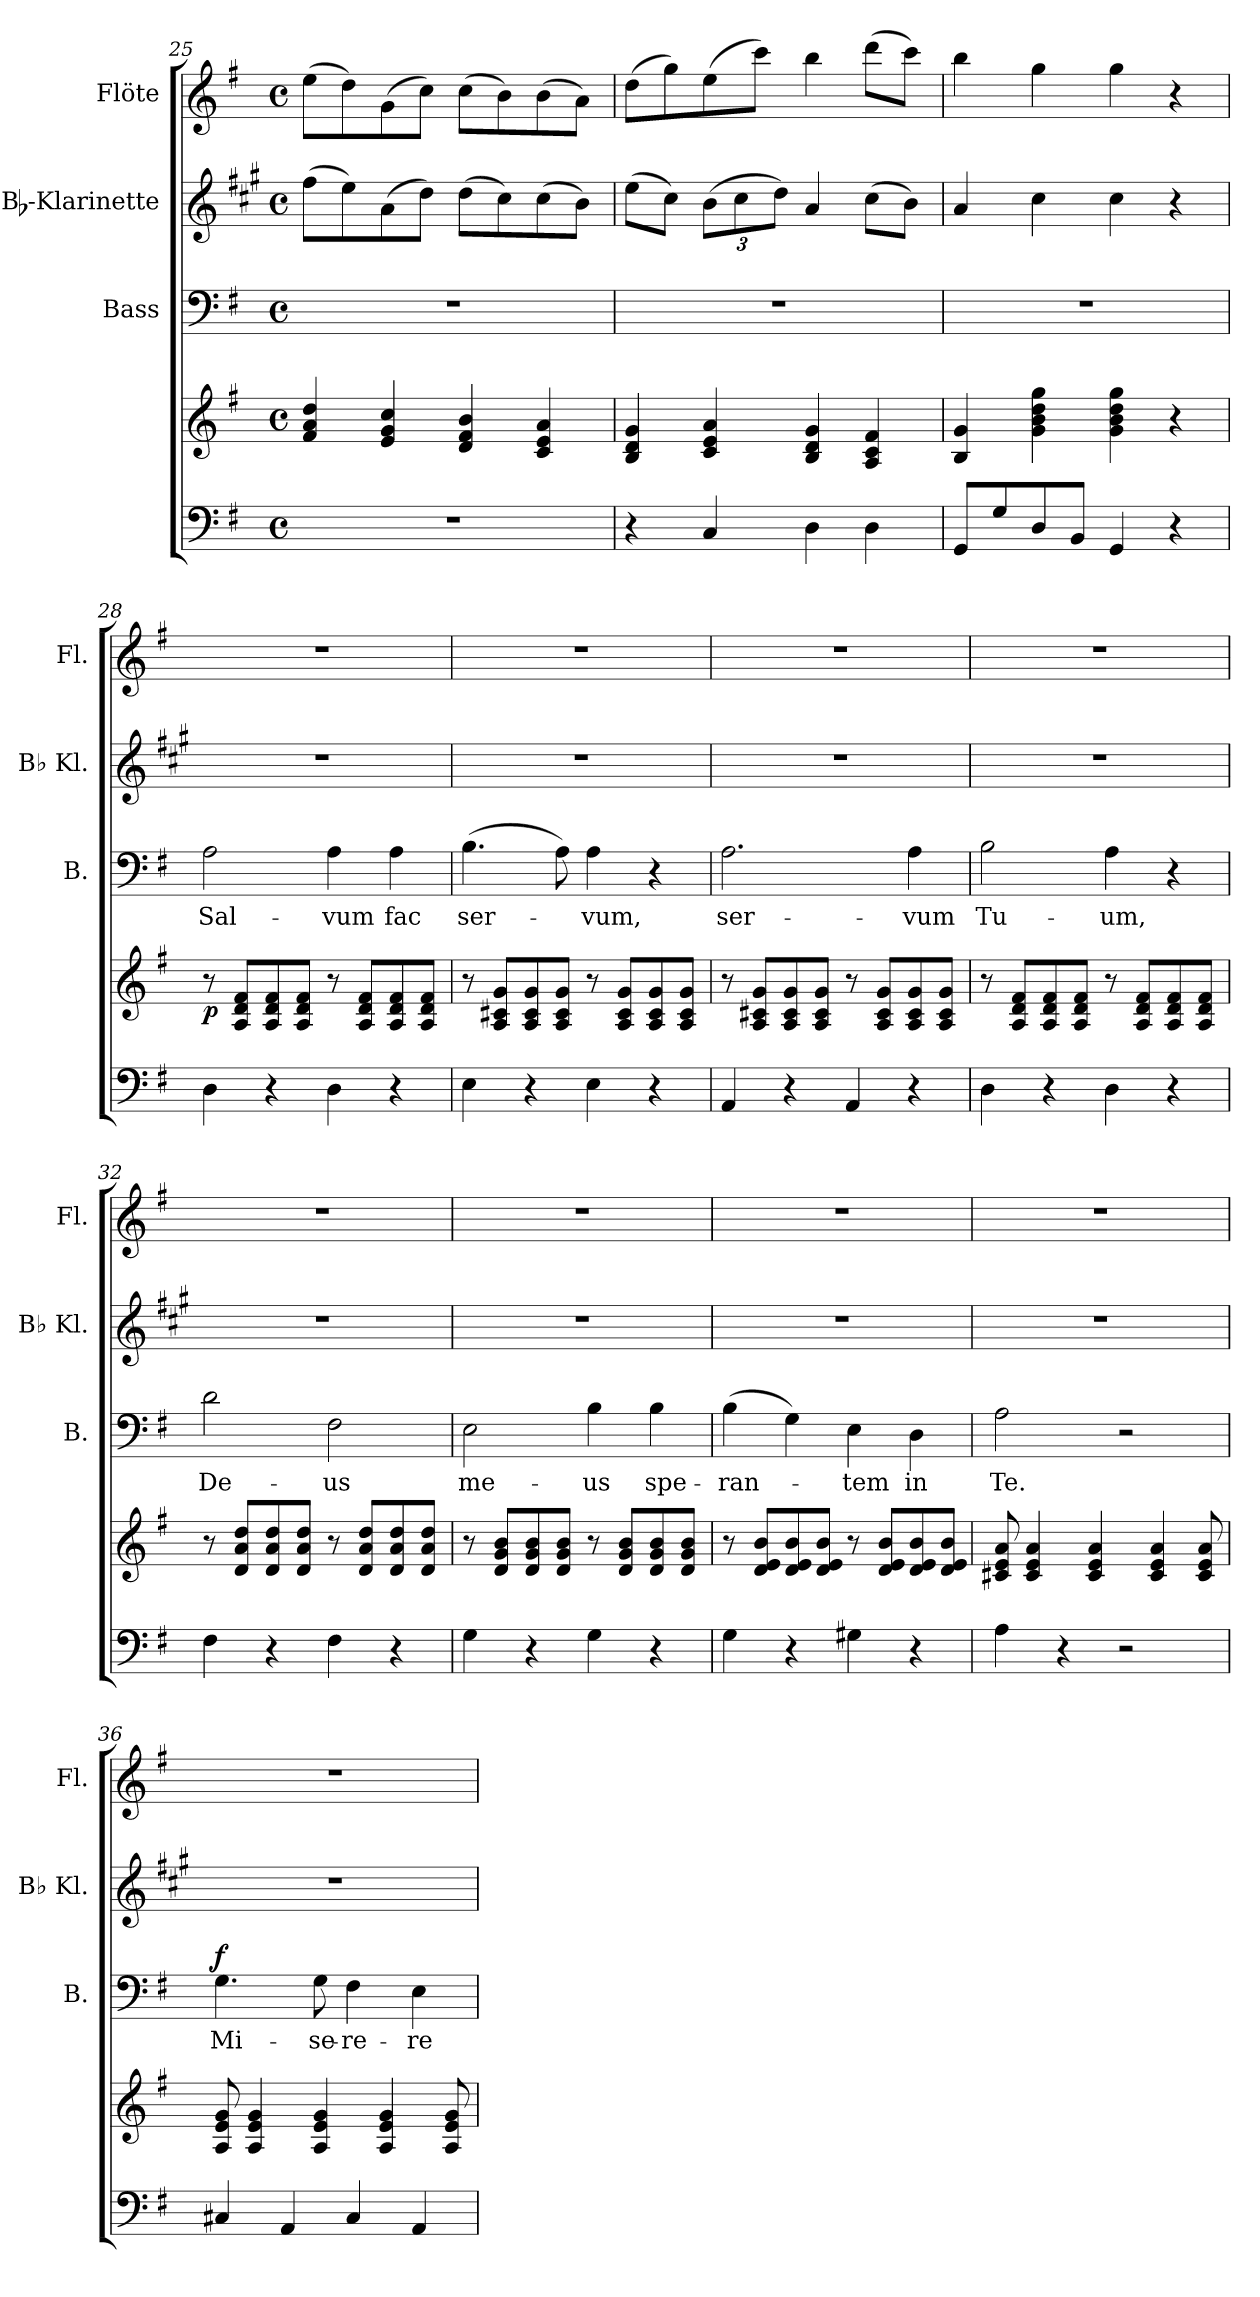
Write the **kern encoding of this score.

**kern	**kern	**dynam	**kern	**text	**dynam	**kern	**kern
*part4	*part4	*part4	*part3	*part3	*part3	*part2	*part1
*staff5	*staff4	*staff4/5	*staff3	*staff3	*staff3	*staff2	*staff1
*	*	*	*I"Bass	*	*	*I"Bb-Klarinette	*I"Flöte
*	*	*	*I'B.	*	*	*I'Bb Kl.	*I'Fl.
*clefF4	*clefG2	*	*clefF4	*	*	*clefG2	*clefG2
*	*	*	*	*	*	*ITrd1c2	*
*k[f#]	*k[f#]	*	*k[f#]	*	*	*k[f#]	*k[f#]
*G:	*G:	*	*G:	*	*	*G:	*G:
*M4/4	*M4/4	*	*M4/4	*	*	*M4/4	*M4/4
*met(c)	*met(c)	*	*met(c)	*	*	*met(c)	*met(c)
=25	=25	=25	=25	=25	=25	=25	=25
1r	4f#/ 4a/ 4dd/	.	1r	.	.	(>8ee\L	(>8ee\L
.	.	.	.	.	.	8dd\)	8dd\)
.	4e/ 4g/ 4cc/	.	.	.	.	(>8g\	(>8g\
.	.	.	.	.	.	8cc\J)	8cc\J)
.	4d/ 4f#/ 4b/	.	.	.	.	(>8cc\L	(>8cc\L
.	.	.	.	.	.	8b\)	8b\)
.	4c/ 4e/ 4a/	.	.	.	.	(>8b\	(>8b\
.	.	.	.	.	.	8a\J)	8a\J)
=26	=26	=26	=26	=26	=26	=26	=26
4r	4B/ 4d/ 4g/	.	1r	.	.	(>8dd\L	(>8dd\L
.	.	.	.	.	.	8b\J)	8gg\)
4C/	4c/ 4e/ 4a/	.	.	.	.	(>12a\L	(>8ee\
.	.	.	.	.	.	12b\	.
.	.	.	.	.	.	.	8ccc\J)
.	.	.	.	.	.	12cc\J)	.
4D\	4B/ 4d/ 4g/	.	.	.	.	4g/	4bb\
4D\	4A/ 4c/ 4f#/	.	.	.	.	(>8b\L	(>8ddd\L
.	.	.	.	.	.	8a\J)	8ccc\J)
!!LO:LB:g=z
=27	=27	=27	=27	=27	=27	=27	=27
8GG/L	4B/ 4g/	.	1r	.	.	4g/	4bb\
8G/	.	.	.	.	.	.	.
8D/	4g\ 4b\ 4dd\ 4gg\	.	.	.	.	4b\	4gg\
8BB/J	.	.	.	.	.	.	.
4GG/	4g\ 4b\ 4dd\ 4gg\	.	.	.	.	4b\	4gg\
4r	4r	.	.	.	.	4r	4r
=28	=28	=28	=28	=28	=28	=28	=28
!	!	!LO:DY:b	!	!LO:LY:b	!	!	!
4D\	8r	p	2A\	Sal-	.	1r	1r
.	8A/ 8d/ 8f#/L	.	.	.	.	.	.
4r	8A/ 8d/ 8f#/	.	.	.	.	.	.
.	8A/ 8d/ 8f#/J	.	.	.	.	.	.
!	!	!	!	!LO:LY:b	!	!	!
4D\	8r	.	4A\	-vum	.	.	.
.	8A/ 8d/ 8f#/L	.	.	.	.	.	.
!	!	!	!	!LO:LY:b	!	!	!
4r	8A/ 8d/ 8f#/	.	4A\	fac	.	.	.
.	8A/ 8d/ 8f#/J	.	.	.	.	.	.
=29	=29	=29	=29	=29	=29	=29	=29
!	!	!	!	!LO:LY:b	!	!	!
4E\	8r	.	(>4.B\	ser-	.	1r	1r
.	8A/ 8c#X/ 8g/L	.	.	.	.	.	.
4r	8A/ 8c#/ 8g/	.	.	.	.	.	.
.	8A/ 8c#/ 8g/J	.	8A\)	.	.	.	.
!	!	!	!	!LO:LY:b	!	!	!
4E\	8r	.	4A\	-vum,	.	.	.
.	8A/ 8c#/ 8g/L	.	.	.	.	.	.
4r	8A/ 8c#/ 8g/	.	4r	.	.	.	.
.	8A/ 8c#/ 8g/J	.	.	.	.	.	.
=30	=30	=30	=30	=30	=30	=30	=30
!	!	!	!	!LO:LY:b	!	!	!
4AA/	8r	.	2.A\	ser-	.	1r	1r
.	8A/ 8c#X/ 8g/L	.	.	.	.	.	.
4r	8A/ 8c#/ 8g/	.	.	.	.	.	.
.	8A/ 8c#/ 8g/J	.	.	.	.	.	.
4AA/	8r	.	.	.	.	.	.
.	8A/ 8c#/ 8g/L	.	.	.	.	.	.
!	!	!	!	!LO:LY:b	!	!	!
4r	8A/ 8c#/ 8g/	.	4A\	-vum	.	.	.
.	8A/ 8c#/ 8g/J	.	.	.	.	.	.
!!LO:PB:g=z
=31	=31	=31	=31	=31	=31	=31	=31
!	!	!	!	!LO:LY:b	!	!	!
4D\	8r	.	2B\	Tu-	.	1r	1r
.	8A/ 8d/ 8f#/L	.	.	.	.	.	.
4r	8A/ 8d/ 8f#/	.	.	.	.	.	.
.	8A/ 8d/ 8f#/J	.	.	.	.	.	.
!	!	!	!	!LO:LY:b	!	!	!
4D\	8r	.	4A\	-um,	.	.	.
.	8A/ 8d/ 8f#/L	.	.	.	.	.	.
4r	8A/ 8d/ 8f#/	.	4r	.	.	.	.
.	8A/ 8d/ 8f#/J	.	.	.	.	.	.
=32	=32	=32	=32	=32	=32	=32	=32
!	!	!	!	!LO:LY:b	!	!	!
4F#\	8r	.	2d\	De-	.	1r	1r
.	8d/ 8a/ 8dd/L	.	.	.	.	.	.
4r	8d/ 8a/ 8dd/	.	.	.	.	.	.
.	8d/ 8a/ 8dd/J	.	.	.	.	.	.
!	!	!	!	!LO:LY:b	!	!	!
4F#\	8r	.	2F#\	-us	.	.	.
.	8d/ 8a/ 8dd/L	.	.	.	.	.	.
4r	8d/ 8a/ 8dd/	.	.	.	.	.	.
.	8d/ 8a/ 8dd/J	.	.	.	.	.	.
=33	=33	=33	=33	=33	=33	=33	=33
!	!	!	!	!LO:LY:b	!	!	!
4G\	8r	.	2E\	me-	.	1r	1r
.	8d/ 8g/ 8b/L	.	.	.	.	.	.
4r	8d/ 8g/ 8b/	.	.	.	.	.	.
.	8d/ 8g/ 8b/J	.	.	.	.	.	.
!	!	!	!	!LO:LY:b	!	!	!
4G\	8r	.	4B\	-us	.	.	.
.	8d/ 8g/ 8b/L	.	.	.	.	.	.
!	!	!	!	!LO:LY:b	!	!	!
4r	8d/ 8g/ 8b/	.	4B\	spe-	.	.	.
.	8d/ 8g/ 8b/J	.	.	.	.	.	.
=34	=34	=34	=34	=34	=34	=34	=34
!	!	!	!	!LO:LY:b	!	!	!
4G\	8r	.	(>4B\	-ran-	.	1r	1r
.	8d/ 8e/ 8b/L	.	.	.	.	.	.
4r	8d/ 8e/ 8b/	.	4G\)	.	.	.	.
.	8d/ 8e/ 8b/J	.	.	.	.	.	.
!	!	!	!	!LO:LY:b	!	!	!
4G#X\	8r	.	4E\	-tem	.	.	.
.	8d/ 8e/ 8b/L	.	.	.	.	.	.
!	!	!	!	!LO:LY:b	!	!	!
4r	8d/ 8e/ 8b/	.	4D\	in	.	.	.
.	8d/ 8e/ 8b/J	.	.	.	.	.	.
!!LO:LB:g=z
=35	=35	=35	=35	=35	=35	=35	=35
!	!	!	!	!LO:LY:b	!	!	!
4A\	8c#X/ 8e/ 8a/	.	2A\	Te.	.	1r	1r
.	4c#/ 4e/ 4a/	.	.	.	.	.	.
4r	.	.	.	.	.	.	.
.	4c#/ 4e/ 4a/	.	.	.	.	.	.
2r	.	.	2r	.	.	.	.
.	4c#/ 4e/ 4a/	.	.	.	.	.	.
.	8c#/ 8e/ 8a/	.	.	.	.	.	.
=36	=36	=36	=36	=36	=36	=36	=36
!	!	!	!	!LO:LY:b	!LO:DY:a	!	!
4C#X/	8A/ 8e/ 8g/	.	4.G\	Mi-	f	1r	1r
.	4A/ 4e/ 4g/	.	.	.	.	.	.
4AA/	.	.	.	.	.	.	.
!	!	!	!	!LO:LY:b	!	!	!
.	4A/ 4e/ 4g/	.	8G\	-se-	.	.	.
!	!	!	!	!LO:LY:b	!	!	!
4C#/	.	.	4F#\	-re-	.	.	.
.	4A/ 4e/ 4g/	.	.	.	.	.	.
!	!	!	!	!LO:LY:b	!	!	!
4AA/	.	.	4E\	-re	.	.	.
.	8A/ 8e/ 8g/	.	.	.	.	.	.
=	=	=	=	=	=	=	=
*-	*-	*-	*-	*-	*-	*-	*-
